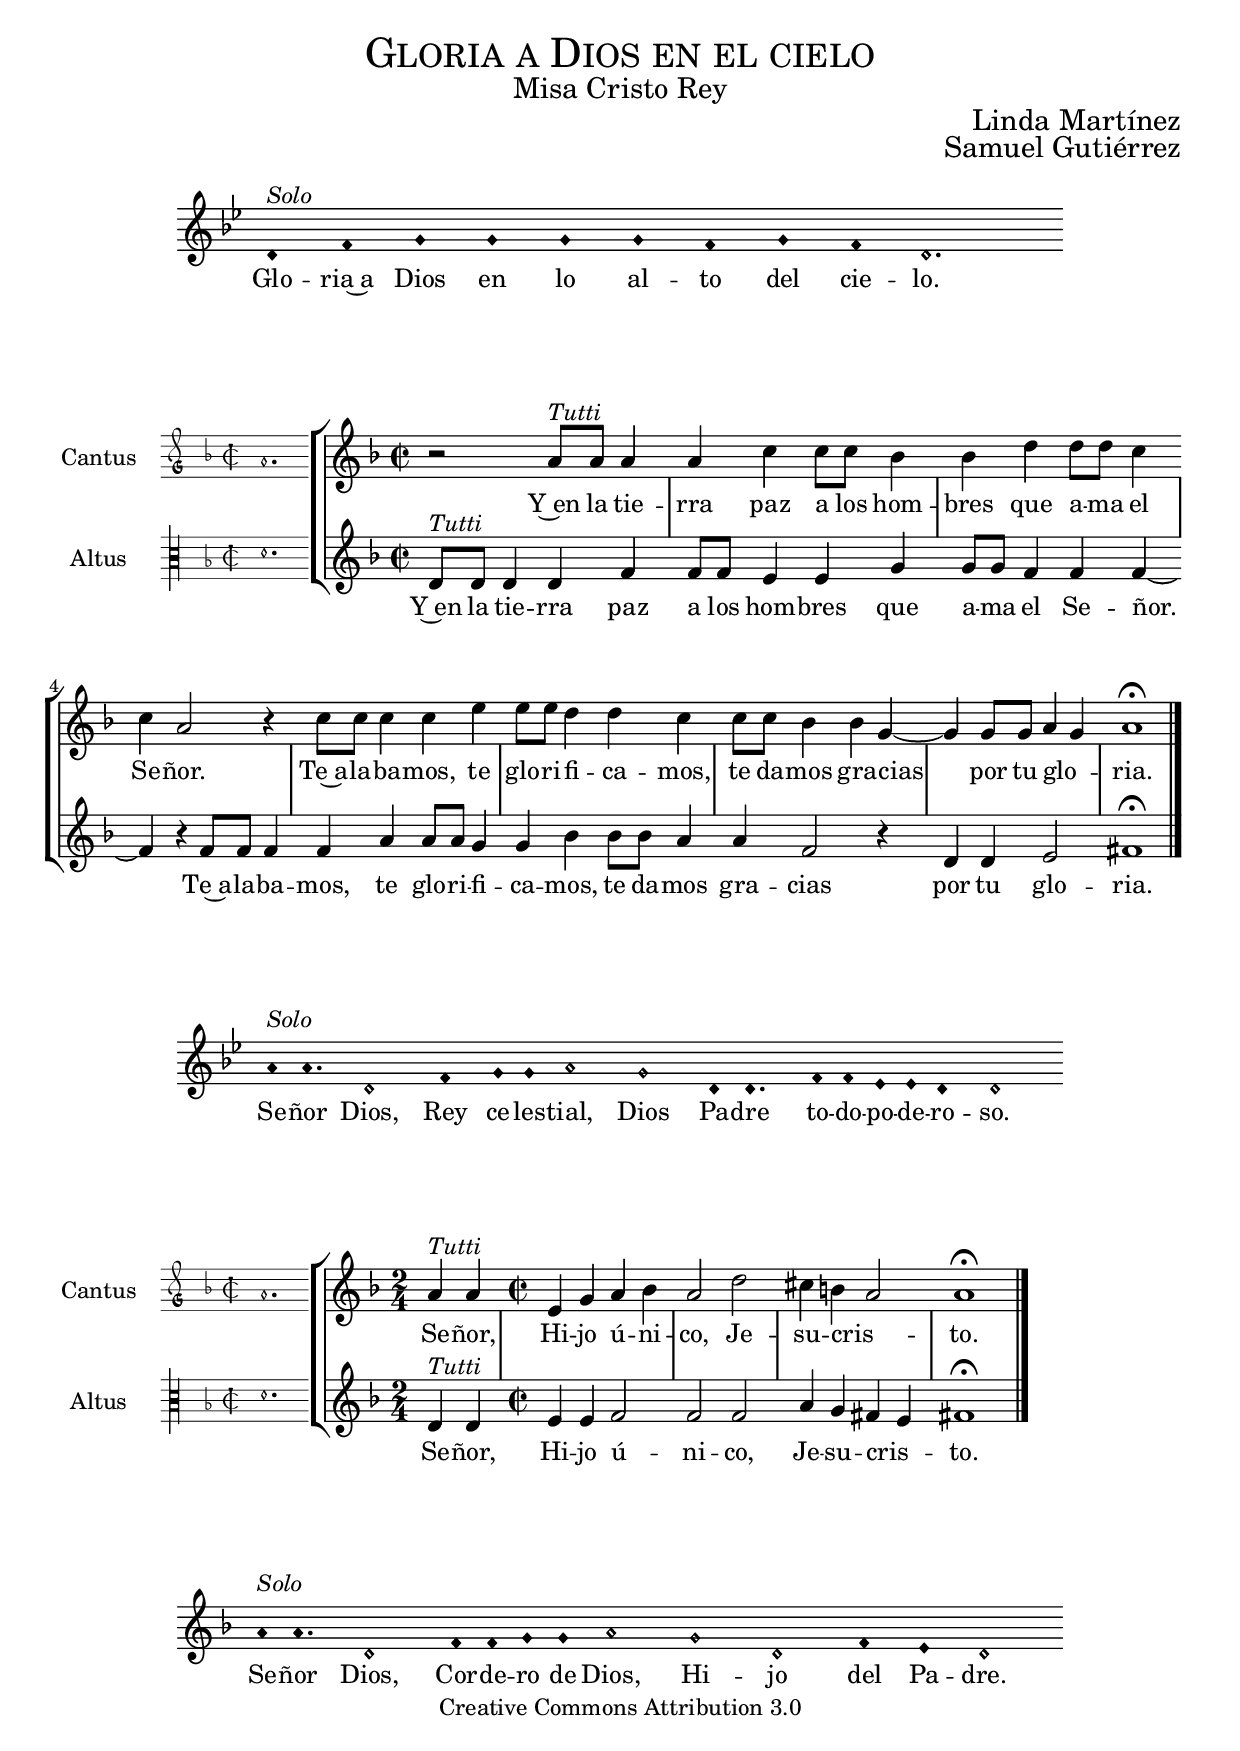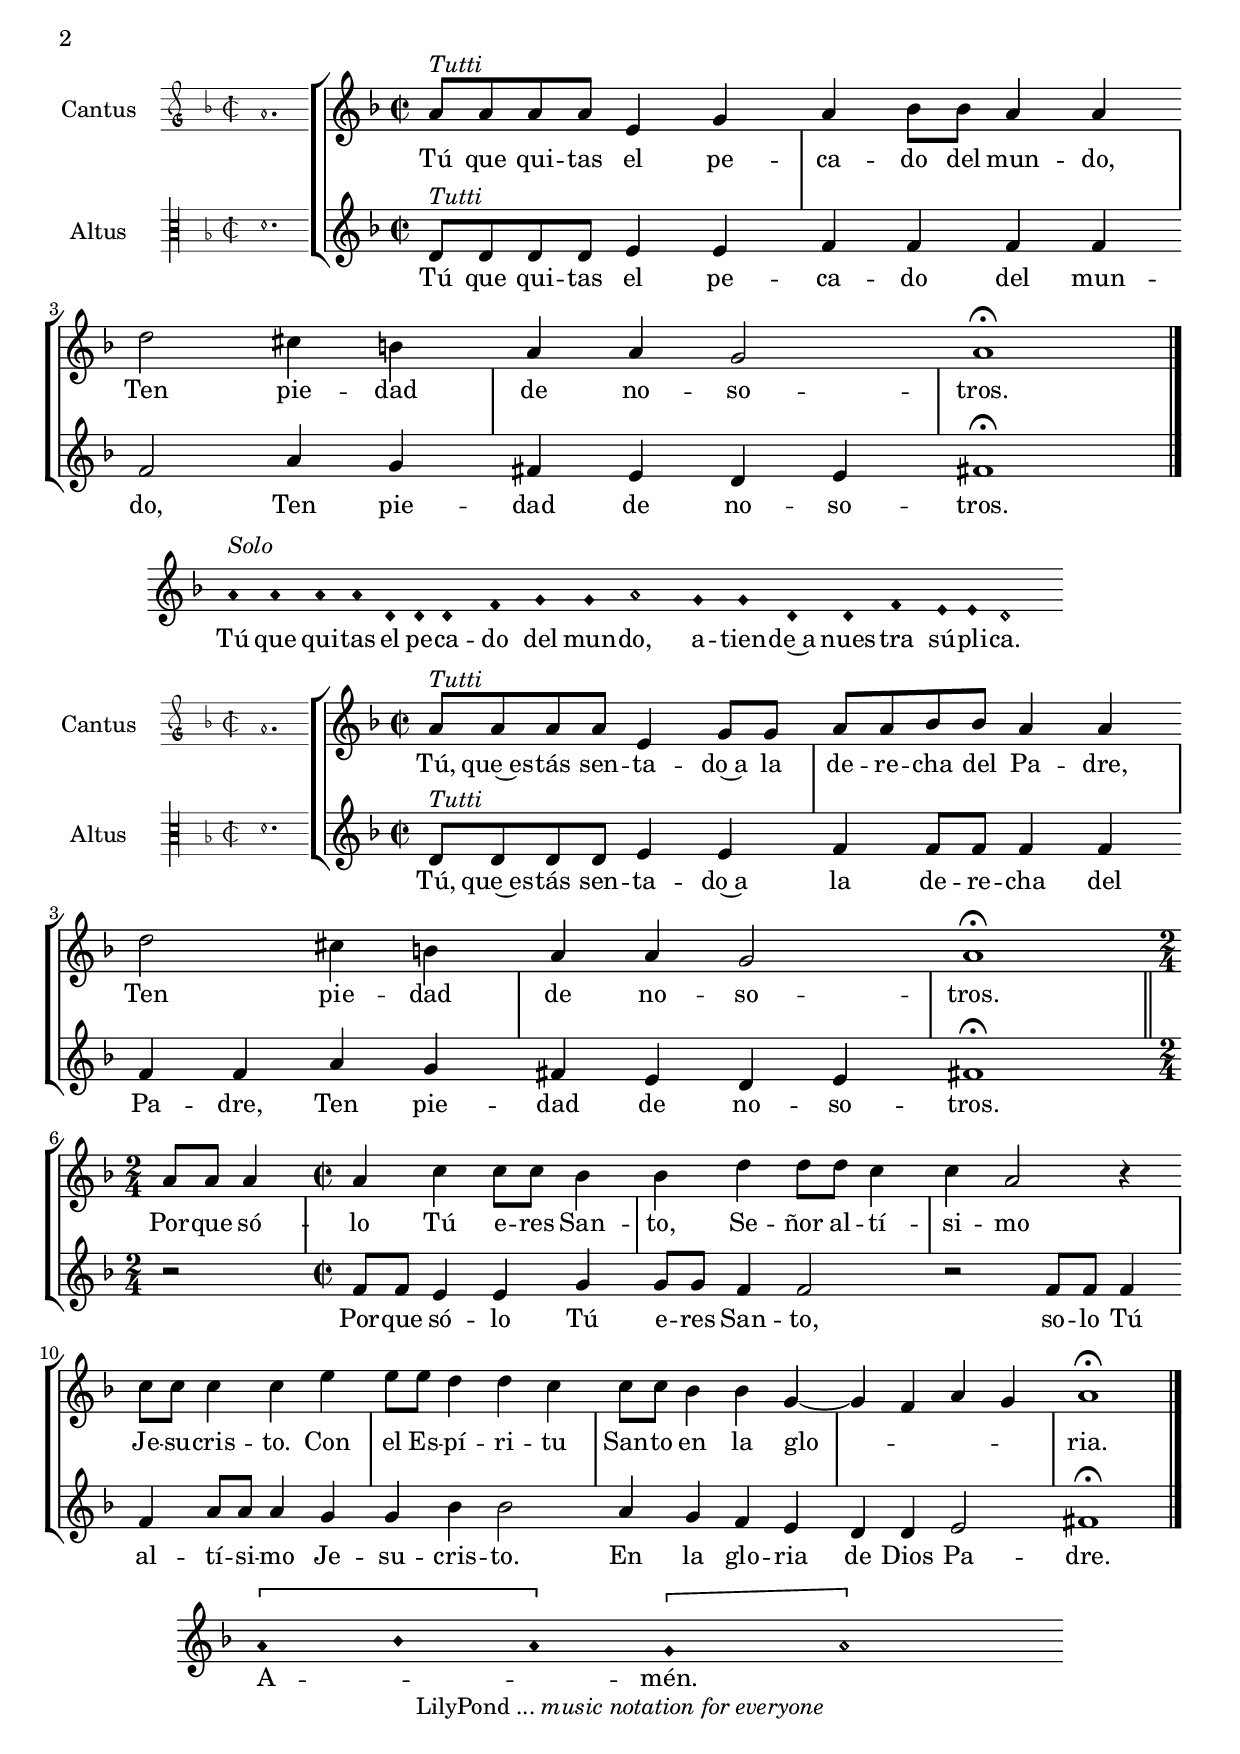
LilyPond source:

% ****************************************************************
%   Gloria in excelsis Deo - Renaissance way melody
%	Music and accompaniment by serachsam
% ****************************************************************
\language "espanol"
\version "2.23.2"

% --- Global parameters

% --- Includes

% --- Global size
%#(set-global-staff-size 16.4)

% --- Header
\markup { \fill-line { \center-column { \fontsize #5 \smallCaps "Gloria a Dios en el cielo" \fontsize #2 "Misa Cristo Rey" } } }
\markup { \fill-line { " " \center-column { \fontsize #2 "Linda Martínez" } } }
\markup { \fill-line { " " \center-column { \fontsize #2 "Samuel Gutiérrez" } } }
\header {
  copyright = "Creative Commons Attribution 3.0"
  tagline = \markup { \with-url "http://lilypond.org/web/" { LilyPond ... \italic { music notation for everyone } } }
  breakbefore = ##t
}

% --- Invocation #1
\score{
  <<
    \new Voice = "invocacion" {
      \override Staff.TimeSignature.stencil = #'()
      \override Stem.transparent = ##t
      \set Score.timing = ##f
      \override NoteHead.style = #'neomensural
      \key sol \minor
      \relative do' {
        re4^\markup{ \italic "Solo"} fa sol sol sol sol fa sol fa re2.
      }
    }
    \new Lyrics \lyricsto "invocacion" {
      \lyricmode {
        Glo -- ria~a Dios en lo al -- to del cie -- lo.
      }
    }
  >>
  \layout {
    indent = 2 \cm
    line-width = 17 \cm
    ragged-right = ##f
  }
}

globalGloria = {
  \set Score.skipBars = ##t
  \clef "treble"
  \key re \minor
  \time 2/2
  \skip 1
  % the actual music
  \skip 1*8
  % let finis bar go through all staves
  \override Staff.BarLine.transparent = ##f
  % finis bar
  \bar "|."
}

% --- Music
cantusIncipitGloria = {
  \set Staff.instrumentName = "Cantus"
  \clef "petrucci-g"
  \key fa \major
  \time 2/2
  la'1.
}

cantusNotesGloria = \relative do'' {
  r2 la8^\markup{ \italic "Tutti"} la la4
  la4 do4 do8 do sib4
  sib4 re re8 re do4
  do4 la2 r4
  do8 do do4 do4 mi4
  mi8 mi re4 re4 do4
  do8 do sib4 sib4 sol4~
  sol4 sol8 sol la4( sol)
  la1 \fermata
}

cantusLyricsGloria = \lyricmode {
  Y~en la tie -- rra paz a los hom -- bres que a -- ma el Se -- ñor.
  Te~a -- la -- ba -- mos, te glo -- ri -- fi -- ca -- mos,
  te da -- mos gra -- cias por tu glo -- ria.
}

altusIncipitGloria = {
  \set Staff.instrumentName = "Altus"
  \clef "petrucci-c3"
  \key fa \major
  \time 2/2
  re'1.
}

altusNotesGloria = \relative do' {
  re8^\markup{ \italic "Tutti"} re re4 re fa
  fa8 fa mi4 mi sol
  sol8 sol fa4 fa fa~
  fa4 r fa8 fa fa4
  fa4 la4 la8 la sol4
  sol4 sib4 sib8 sib la4
  la4 fa2 r4
  re4 re mi2
  fas1 \fermata
}

altusLyricsGloria = \lyricmode {
  Y~en la tie -- rra paz a los hom -- bres que a -- ma el Se -- ñor.
  Te~a -- la -- ba -- mos, te glo -- ri -- fi -- ca -- mos,
  te da -- mos gra -- cias por tu glo -- ria.
}

\score {
  <<
    \new StaffGroup = choirStaff <<
      \new Voice = "cantusNotes" <<
        \set Staff.instrumentName = #"Cantus"
        \incipit \cantusIncipitGloria
        \globalGloria
        \cantusNotesGloria
      >>
      \new Lyrics \lyricsto cantusNotes { \cantusLyricsGloria }
      \new Voice = "altusNotes" <<
        \set Staff.instrumentName = #"Altus"
        \globalGloria
        \incipit \altusIncipitGloria
        \altusNotesGloria
      >>
      \new Lyrics \lyricsto altusNotes { \altusLyricsGloria }
    >>
  >>
  \layout {
    \context {
      \Score
      \hide BarLine
    }
    \context {
      \Lyrics
      \consists "Bar_engraver"
      \consists "Separating_line_group_engraver"
    }
    \context {
      \Voice
      \hide Slur
      \remove "Forbid_line_break_engraver"
    }
    indent = 4.5\cm
    incipit-width = 2.5\cm
  }
}

% --- Invocation #2
\score{
  <<
    \new Voice = "invocacion" {
      \override Staff.TimeSignature.stencil = #'()
      \override Stem.transparent = ##t
      \set Score.timing = ##f
      \override NoteHead.style = #'neomensural
      \key sol \minor
      \relative do'' {
        la8^\markup{ \italic "Solo"} la4. re,2 fa4 sol8 sol la2 sol2 re8 re4. fa8 fa mib mib re4 re2
      }
    }
    \new Lyrics \lyricsto "invocacion" {
      \lyricmode {
        Se -- ñor Dios, Rey ce -- les -- tial, Dios Pa -- dre to -- do -- po -- de -- ro -- so.
      }
    }
  >>
  \layout {
    indent = 2 \cm
    line-width = 17\cm
    ragged-right = ##f
  }
}

globalSeñor = {
  \set Score.skipBars = ##t
  \clef "treble"
  \key re \minor
  \skip 1
  % the actual music
  \skip 2
  \skip 1*3
  % let finis bar go through all staves
  \override Staff.BarLine.transparent = ##f
  % finis bar
  \bar "|."
}

cantusIncipitSeñor = {
  \set Staff.instrumentName = "Cantus"
  \clef "petrucci-g"
  \key fa \major
  \time 2/2
  la'1.
}

cantusNotesSeñor = \relative do'' {
  \time 2/4 la4^\markup{ \italic "Tutti"} la
  \time 2/2 mi4 sol la sib
  la2 re2
  dos4 si( la2 )
  la1 \fermata
}

cantusLyricsSeñor = \lyricmode {
  Se -- ñor, Hi -- jo ú -- ni -- co, Je -- su -- cris -- to.
}

altusIncipitSeñor = {
  \set Staff.instrumentName = "Altus"
  \clef "petrucci-c3"
  \key fa \major
  \time 2/2
  re'1.
}

altusNotesSeñor = \relative do' {
  re4^\markup{ \italic "Tutti"} re
  mi4 mi fa2
  fa fa2
  la4 sol fas( mi4)
  fas1 \fermata
}

altusLyricsSeñor = \lyricmode {
  Se -- ñor, Hi -- jo ú -- ni -- co, Je -- su -- cris -- to.
}

\score {
  <<
    \new StaffGroup = choirStaff <<
      \new Voice = "cantusNotes" <<
        \set Staff.instrumentName = #"Cantus"
        \incipit \cantusIncipitSeñor
        \globalSeñor
        \cantusNotesSeñor
      >>
      \new Lyrics \lyricsto cantusNotes { \cantusLyricsSeñor }
      \new Voice = "altusNotes" <<
        \set Staff.instrumentName = #"Altus"
        \globalSeñor
        \incipit \altusIncipitSeñor
        \altusNotesSeñor
      >>
      \new Lyrics \lyricsto altusNotes { \altusLyricsSeñor }
    >>
  >>
  \layout {
    \context {
      \Score
      \hide BarLine
    }
    \context {
      \Lyrics
      \consists "Bar_engraver"
      \consists "Separating_line_group_engraver"
    }
    \context {
      \Voice
      \hide Slur
      \remove "Forbid_line_break_engraver"
    }
    indent = 4.5\cm
    incipit-width = 2.5\cm
  }
}

% --- Invocation #3
\score{
  <<
    \new Voice = "invocacion" {
      \override Staff.TimeSignature.stencil = #'()
      \override Stem.transparent = ##t
      \set Score.timing = ##f
      \override NoteHead.style = #'neomensural
      \key re \minor
      \relative do'' {
        la8^\markup{ \italic "Solo"} la4. re,2 fa8 fa sol8 sol la2 sol2 re2 fa4 mi re2
      }
    }
    \new Lyrics \lyricsto "invocacion" {
      \lyricmode {
        Se -- ñor Dios, Cor -- de -- ro de Dios, Hi -- jo del Pa -- dre.
      }
    }
  >>
  \layout {
    indent = 2 \cm
    line-width = 17\cm
    ragged-right = ##f
  }
}

globalQuitas = {
  \set Score.skipBars = ##t
  \clef "treble"
  \key re \minor
  \time 2/2
  \skip 1
  % the actual music
  \skip 1*4
  % let finis bar go through all staves
  \override Staff.BarLine.transparent = ##f
  % finis bar
  \bar "|."
}

cantusIncipitQuitas = {
  \set Staff.instrumentName = "Cantus"
  \clef "petrucci-g"
  \key fa \major
  \time 2/2
  la'1.
}

cantusNotesQuitas = \relative do'' {
  la8^\markup{ \italic "Tutti"} la la la mi4 sol
  la4 sib8 sib la4 la
  re2 dos4 si
  la4 la sol2
  la1 \fermata
}

cantusLyricsQuitas = \lyricmode {
  Tú que qui -- tas el pe -- ca -- do del mun -- do, Ten pie -- dad de no -- so -- tros.
}

altusIncipitQuitas = {
  \set Staff.instrumentName = "Altus"
  \clef "petrucci-c3"
  \key fa \major
  \time 2/2
  re'1.
}

altusNotesQuitas = \relative do' {
  re8^\markup{ \italic "Tutti"} re re re mi4 mi
  fa4 fa fa4 fa
  fa2 la4 sol
  fas4 mi4 re4 mi
  fas1 \fermata
}

altusLyricsQuitas = \lyricmode {
  Tú que qui -- tas el pe -- ca -- do del mun -- do, Ten pie -- dad de no -- so -- tros.
}

\score {
  <<
    \new StaffGroup = choirStaff <<
      \new Voice = "cantusNotes" <<
        \set Staff.instrumentName = #"Cantus"
        \incipit \cantusIncipitQuitas
        \globalQuitas
        \cantusNotesQuitas
      >>
      \new Lyrics \lyricsto cantusNotes { \cantusLyricsQuitas }
      \new Voice = "altusNotes" <<
        \set Staff.instrumentName = #"Altus"
        \globalQuitas
        \incipit \altusIncipitQuitas
        \altusNotesQuitas
      >>
      \new Lyrics \lyricsto altusNotes { \altusLyricsQuitas }
    >>
  >>
  \layout {
    \context {
      \Score
      \hide BarLine
    }
    \context {
      \Lyrics
      \consists "Bar_engraver"
      \consists "Separating_line_group_engraver"
    }
    \context {
      \Voice
      \hide Slur
      \remove "Forbid_line_break_engraver"
    }
    indent = 4.5\cm
    incipit-width = 2.5\cm
  }
}

% --- Invocation #4
\score{
  <<
    \new Voice = "invocacion" {
      \override Staff.TimeSignature.stencil = #'()
      \override Stem.transparent = ##t
      \set Score.timing = ##f
      \override NoteHead.style = #'neomensural
      \key re \minor
      \relative do'' {
        la8^\markup{ \italic "Solo"} la la la re,8 re re4 fa4 sol8 sol la2 sol4 sol re re fa4 mi8 mi re2
      }
    }
    \new Lyrics \lyricsto "invocacion" {
      \lyricmode {
        Tú que qui -- tas el pe -- ca -- do del mun -- do, a -- tien -- de~a nues -- tra sú -- pli -- ca.
      }
    }
  >>
  \layout {
    indent = 1.5 \cm
    line-width = 17\cm
    ragged-right = ##f
  }
}

globalEstas = {
  \set Score.skipBars = ##t
  \clef "treble"
  \key re \minor
  \time 2/2
  \skip 1
  % the actual music
  \skip 2
  \skip 1*12
  % let finis bar go through all staves
  \override Staff.BarLine.transparent = ##f
  % finis bar
  \bar "|."
}

cantusIncipitEstas = {
  \set Staff.instrumentName = "Cantus"
  \clef "petrucci-g"
  \key fa \major
  \time 2/2
  la'1.
}

cantusNotesEstas = \relative do'' {
  la8^\markup{ \italic "Tutti"} la la la mi4 sol8 sol
  la8 la sib sib la4 la
  re2 dos4 si
  la la sol2
  la1 \fermata \bar "||" \break
  \time 2/4 la8 la la4
  \time 2/2 la4 do4 do8 do sib4
  sib4 re re8 re do4
  do4 la2 r4
  do8 do do4 do4 mi4
  mi8 mi re4 re4 do4
  do8 do sib4 sib4 sol4(~
  sol4 fa la4 sol)
  la1 \fermata
}

cantusLyricsEstas = \lyricmode {
  Tú, que~es -- tás sen -- ta -- do~a la de -- re -- cha del Pa -- dre,
  Ten pie -- dad de no -- so -- tros.

  Por -- que só -- lo Tú e -- res San -- to,
  Se -- ñor al -- tí -- si -- mo Je -- su -- cris -- to.
  Con el Es -- pí -- ri -- tu San -- to en la glo -- ria.
}

altusIncipitEstas = {
  \set Staff.instrumentName = "Altus"
  \clef "petrucci-c3"
  \key fa \major
  \time 2/2
  re'1.
}

altusNotesEstas = \relative do' {
  re8^\markup{ \italic "Tutti"} re re re mi4 mi
  fa4 fa8 fa fa4 fa
  fa4 fa la sol
  fas4 mi re4 mi
  fas1 \fermata
  r2
  fa8 fa mi4 mi sol
  sol8 sol fa4 fa2
  r2 fa8 fa fa4
  fa4 la8 la la4 sol4
  sol4 sib4 sib2
  la4 sol fa mi
  re4 re mi2
  fas1 \fermata
}

altusLyricsEstas = \lyricmode {
  Tú, que~es -- tás sen -- ta -- do~a la de -- re -- cha del Pa -- dre,
  Ten pie -- dad de no -- so -- tros.

  Por -- que só -- lo Tú e -- res San -- to,
  so -- lo Tú al -- tí -- si -- mo Je -- su -- cris -- to.
  En la glo -- ria de Dios Pa -- dre.
}

\score {
  <<
    \new StaffGroup = choirStaff <<
      \new Voice = "cantusNotes" <<
        \set Staff.instrumentName = #"Cantus"
        \incipit \cantusIncipitEstas
        \globalEstas
        \cantusNotesEstas
      >>
      \new Lyrics \lyricsto cantusNotes { \cantusLyricsEstas }
      \new Voice = "altusNotes" <<
        \set Staff.instrumentName = #"Altus"
        \globalEstas
        \incipit \altusIncipitEstas
        \altusNotesEstas
      >>
      \new Lyrics \lyricsto altusNotes { \altusLyricsEstas }
    >>
  >>
  \layout {
    \context {
      \Score
      \hide BarLine
    }
    \context {
      \Lyrics
      \consists "Bar_engraver"
      \consists "Separating_line_group_engraver"
    }
    \context {
      \Voice
      \hide Slur
      \remove "Forbid_line_break_engraver"
    }
    indent = 4.5\cm
    incipit-width = 2.5\cm
  }
}

% --- Amen
\score{
  <<
    \new Voice = "invocacion" {
      \override Staff.TimeSignature.stencil = #'()
      \override Stem.transparent = ##t
      \set Score.timing = ##f
      \override NoteHead.style = #'neomensural
      \key re \minor
      \relative do'' {
        \[la4 sib la\] \[sol la2\]
      }
    }
    \new Lyrics \lyricsto "invocacion" {
      \lyricmode {
        A -- _ _ mén.
      }
    }
  >>
  \layout {
    indent = 2 \cm
    line-width = 17\cm
    ragged-right = ##f
  }
}

% --- Paper
\paper{
  #(set-default-paper-size "letter")
  page-breaking = #ly:page-turn-breaking
}
